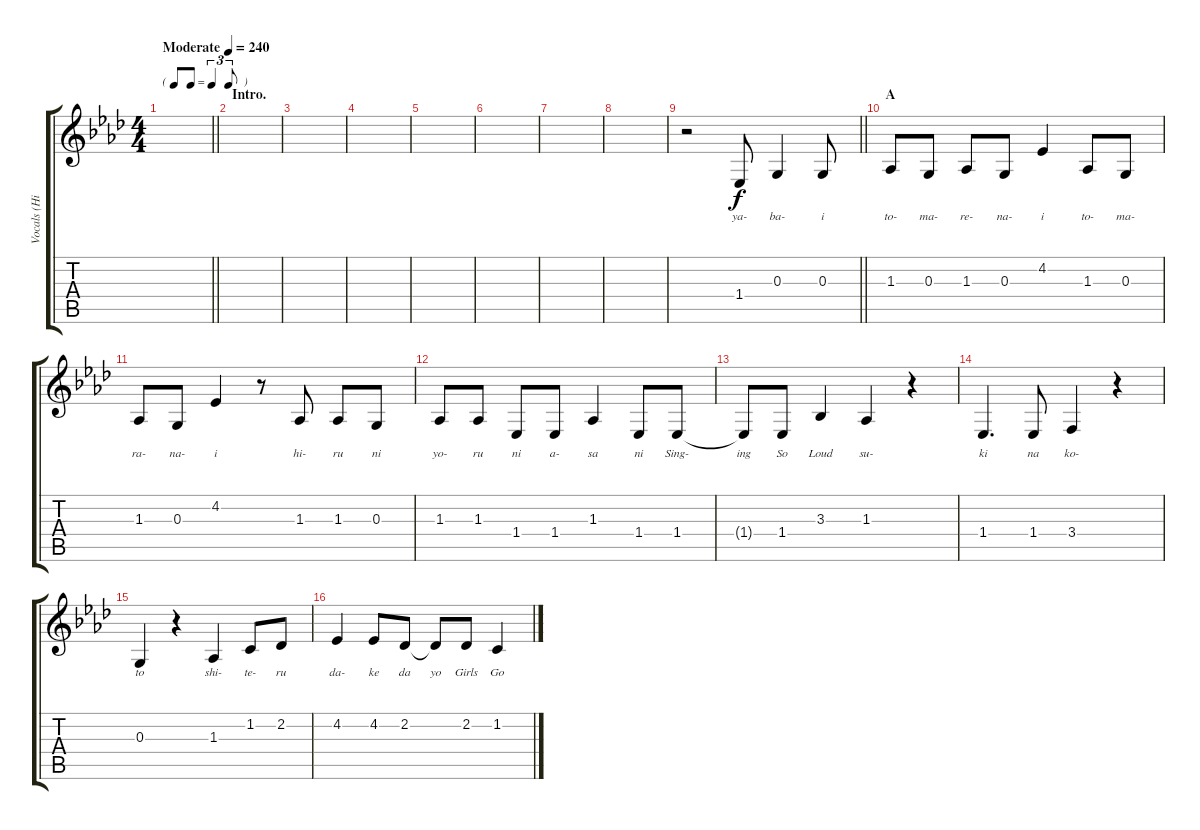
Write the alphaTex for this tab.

\track ("Vocals (Hirasawa Yui)" "Vocals (Hi") {instrument altosax}
\staff {score tabs}
\tuning (E4 B3 G3 D3 A2 E2) {hide}
\ts (4 4)
\tf triplet8th
\tempo (240 "Moderate")
\clef g2
\barLineRight lightlight
\ks ab
|
\section ("" "Intro.")
|
|
|
|
|
|
|
\barLineRight lightlight
r.2 1.4.8{lyrics (0 "ya-") lyrics (1 "") lyrics (2 "") lyrics (3 "") lyrics (4 "")} 0.3.4{lyrics (0 "ba-") lyrics (1 "") lyrics (2 "") lyrics (3 "") lyrics (4 "")} 0.3.8{lyrics (0 "i") lyrics (1 "") lyrics (2 "") lyrics (3 "") lyrics (4 "")} |
\section ("" "A")
1.3.8{lyrics (0 "to-") lyrics (1 "") lyrics (2 "") lyrics (3 "") lyrics (4 "")} 0.3.8{lyrics (0 "ma-") lyrics (1 "") lyrics (2 "") lyrics (3 "") lyrics (4 "")} 1.3.8{lyrics (0 "re-") lyrics (1 "") lyrics (2 "") lyrics (3 "") lyrics (4 "")} 0.3.8{lyrics (0 "na-") lyrics (1 "") lyrics (2 "") lyrics (3 "") lyrics (4 "")} 4.2.4{lyrics (0 "i") lyrics (1 "") lyrics (2 "") lyrics (3 "") lyrics (4 "")} 1.3.8{lyrics (0 "to-") lyrics (1 "") lyrics (2 "") lyrics (3 "") lyrics (4 "")} 0.3.8{lyrics (0 "ma-") lyrics (1 "") lyrics (2 "") lyrics (3 "") lyrics (4 "")} |
1.3.8{lyrics (0 "ra-") lyrics (1 "") lyrics (2 "") lyrics (3 "") lyrics (4 "")} 0.3.8{lyrics (0 "na-") lyrics (1 "") lyrics (2 "") lyrics (3 "") lyrics (4 "")} 4.2.4{lyrics (0 "i") lyrics (1 "") lyrics (2 "") lyrics (3 "") lyrics (4 "")} r.8 1.3.8{lyrics (0 "hi-") lyrics (1 "") lyrics (2 "") lyrics (3 "") lyrics (4 "")} 1.3.8{lyrics (0 "ru") lyrics (1 "") lyrics (2 "") lyrics (3 "") lyrics (4 "")} 0.3.8{lyrics (0 "ni") lyrics (1 "") lyrics (2 "") lyrics (3 "") lyrics (4 "")} |
1.3.8{lyrics (0 "yo-") lyrics (1 "") lyrics (2 "") lyrics (3 "") lyrics (4 "")} 1.3.8{lyrics (0 "ru") lyrics (1 "") lyrics (2 "") lyrics (3 "") lyrics (4 "")} 1.4.8{lyrics (0 "ni") lyrics (1 "") lyrics (2 "") lyrics (3 "") lyrics (4 "")} 1.4.8{lyrics (0 "a-") lyrics (1 "") lyrics (2 "") lyrics (3 "") lyrics (4 "")} 1.3.4{lyrics (0 "sa") lyrics (1 "") lyrics (2 "") lyrics (3 "") lyrics (4 "")} 1.4.8{lyrics (0 "ni") lyrics (1 "") lyrics (2 "") lyrics (3 "") lyrics (4 "")} 1.4.8{lyrics (0 "Sing-") lyrics (1 "") lyrics (2 "") lyrics (3 "") lyrics (4 "")} |
1.4{t}.8{lyrics (0 "ing") lyrics (1 "") lyrics (2 "") lyrics (3 "") lyrics (4 "")} 1.4.8{lyrics (0 "So") lyrics (1 "") lyrics (2 "") lyrics (3 "") lyrics (4 "")} 3.3.4{lyrics (0 "Loud") lyrics (1 "") lyrics (2 "") lyrics (3 "") lyrics (4 "")} 1.3.4{lyrics (0 "su-") lyrics (1 "") lyrics (2 "") lyrics (3 "") lyrics (4 "")} r.4 |
1.4.4{d lyrics (0 "ki") lyrics (1 "") lyrics (2 "") lyrics (3 "") lyrics (4 "")} 1.4.8{lyrics (0 "na") lyrics (1 "") lyrics (2 "") lyrics (3 "") lyrics (4 "")} 3.4.4{lyrics (0 "ko-") lyrics (1 "") lyrics (2 "") lyrics (3 "") lyrics (4 "")} r.4 |
0.3.4{lyrics (0 "to") lyrics (1 "") lyrics (2 "") lyrics (3 "") lyrics (4 "")} r.4 1.3.4{lyrics (0 "shi-") lyrics (1 "") lyrics (2 "") lyrics (3 "") lyrics (4 "")} 1.2.8{lyrics (0 "te-") lyrics (1 "") lyrics (2 "") lyrics (3 "") lyrics (4 "")} 2.2.8{lyrics (0 "ru") lyrics (1 "") lyrics (2 "") lyrics (3 "") lyrics (4 "")} |
4.2.4{lyrics (0 "da-") lyrics (1 "") lyrics (2 "") lyrics (3 "") lyrics (4 "")} 4.2.8{lyrics (0 "ke") lyrics (1 "") lyrics (2 "") lyrics (3 "") lyrics (4 "")} 2.2.8{lyrics (0 "da") lyrics (1 "") lyrics (2 "") lyrics (3 "") lyrics (4 "")} 2.2{t}.8{lyrics (0 "yo") lyrics (1 "") lyrics (2 "") lyrics (3 "") lyrics (4 "")} 2.2.8{lyrics (0 "Girls") lyrics (1 "") lyrics (2 "") lyrics (3 "") lyrics (4 "")} 1.2.4{lyrics (0 "Go") lyrics (1 "") lyrics (2 "") lyrics (3 "") lyrics (4 "")}
